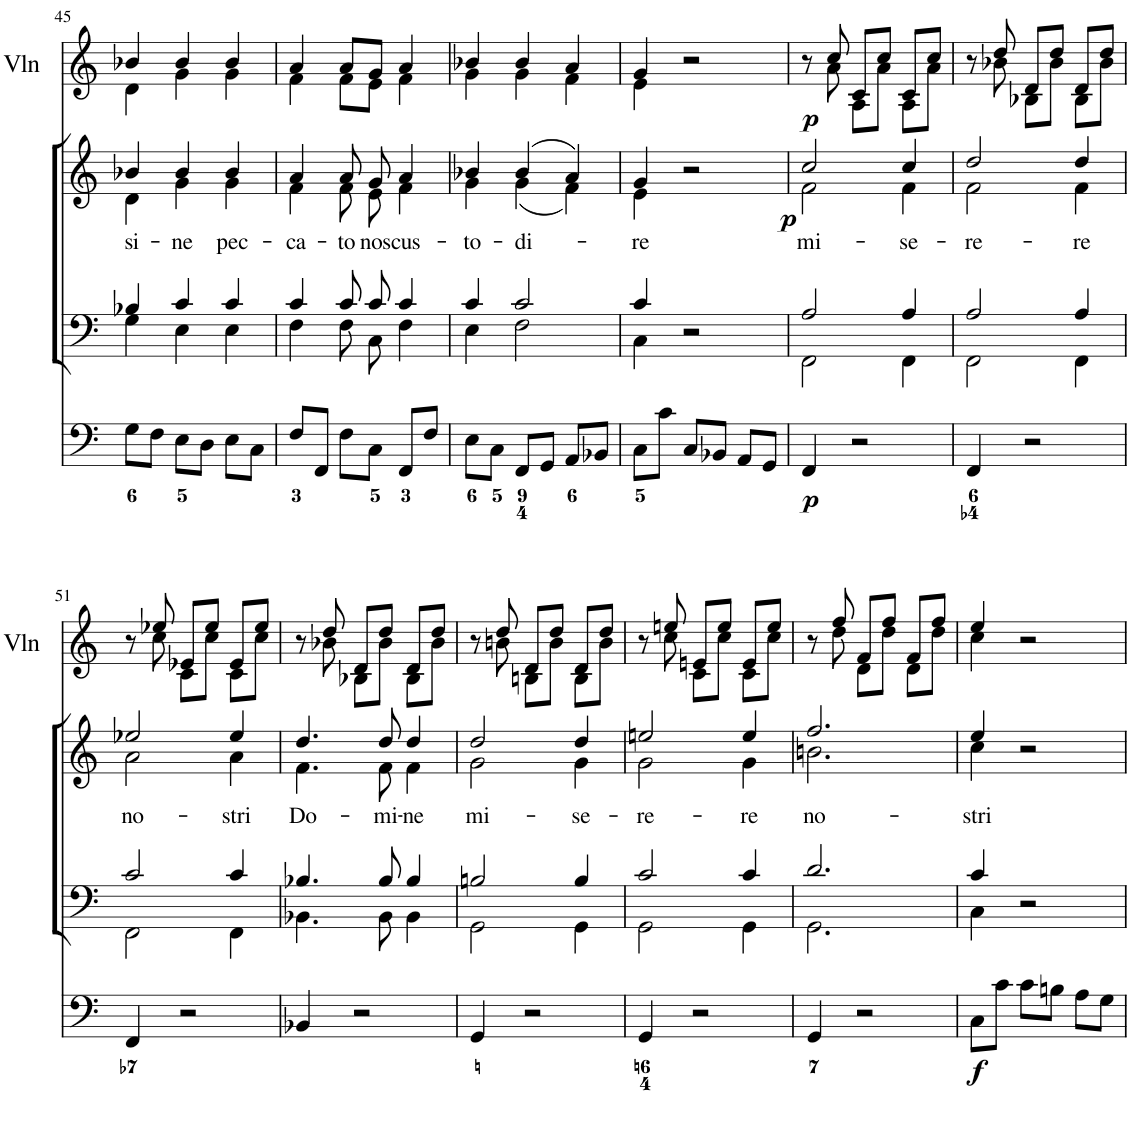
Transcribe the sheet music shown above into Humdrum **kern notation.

**kern	**dynam	**kern	**kern	**text	**dynam	**kern	**dynam
*part4	*part4	*part3	*part2	*part2	*part2	*part1	*part1
*staff4	*staff4	*staff3	*staff2	*staff2	*staff2	*staff1	*staff1
*I"Organo	*	*I"Voice	*I"Voice	*	*	*I"2 Violini	*
*	*	*	*	*	*	*I'Vln	*
!!LO:PB:g=z
*clefF4	*	*clefF4	*clefG2	*	*	*clefG2	*
*k[]	*	*k[]	*k[]	*	*	*k[]	*
*M3/4	*	*M3/4	*M3/4	*	*	*M3/4	*
=45	=45	=45	=45	=45	=45	=45	=45
*	*	*^	*^	*	*	*	*
!	!	!	!	!	!	!LO:LY:b	!	!	!
*	*	*	*	*	*	*	*	*^	*
8G\L	.	4B-X/	4G\	4b-X/	4d\	si-	.	4b-X/	4d\	.
8F\J	.	.	.	.	.	.	.	.	.	.
!	!	!	!	!	!	!LO:LY:b	!	!	!	!
8E\L	.	4c/	4E\	4b-/	4g\	-ne	.	4b-/	4g\	.
8D\J	.	.	.	.	.	.	.	.	.	.
!	!	!	!	!	!	!LO:LY:b	!	!	!	!
8E\L	.	4c/	4E\	4b-/	4g\	pec-	.	4b-/	4g\	.
8C\J	.	.	.	.	.	.	.	.	.	.
=46	=46	=46	=46	=46	=46	=46	=46	=46	=46	=46
!	!	!	!	!	!	!LO:LY:b	!	!	!	!
8F/L	.	4c/	4F\	4a/	4f\	-ca-	.	4a/	4f\	.
8FF/J	.	.	.	.	.	.	.	.	.	.
!	!	!	!	!	!	!LO:LY:b	!	!	!	!
8F\L	.	8c/L	8F\L	8a/L	8f\L	-to	.	8a/L	8f\L	.
!	!	!	!	!	!	!LO:LY:b	!	!	!	!
8C\J	.	8c/J	8C\J	8g/J	8e\J	nos	.	8g/J	8e\J	.
!	!	!	!	!	!	!LO:LY:b	!	!	!	!
8FF/L	.	4c/	4F\	4a/	4f\	cus-	.	4a/	4f\	.
8F/J	.	.	.	.	.	.	.	.	.	.
=47	=47	=47	=47	=47	=47	=47	=47	=47	=47	=47
!	!	!	!	!	!	!LO:LY:b	!	!	!	!
8E\L	.	4c/	4E\	4b-X/	4g\	-to-	.	4b-X/	4g\	.
8C\J	.	.	.	.	.	.	.	.	.	.
!	!	!	!	!	!	!LO:LY:b	!	!	!	!
8FF/L	.	2c/	2F\	(4b-/	(4g\	-di-	.	4b-/	4g\	.
8GG/J	.	.	.	.	.	.	.	.	.	.
8AA/L	.	.	.	4a/)	4f\)	.	.	4a/	4f\	.
8BB-X/J	.	.	.	.	.	.	.	.	.	.
=48	=48	=48	=48	=48	=48	=48	=48	=48	=48	=48
!	!	!	!	!	!	!LO:LY:b	!	!	!	!
8C\L	.	4c/	4C\	4g/	4e\	-re	.	4g/	4e\	.
8c\J	.	.	.	.	.	.	.	.	.	.
8C/L	.	2r	2ryy	2r	2ryy	.	.	2r	2ryy	.
8BB-X/J	.	.	.	.	.	.	.	.	.	.
8AA/L	.	.	.	.	.	.	.	.	.	.
8GG/J	.	.	.	.	.	.	.	.	.	.
=49	=49	=49	=49	=49	=49	=49	=49	=49	=49	=49
!	!LO:DY:b	!	!	!	!	!LO:LY:b	!LO:DY:b	!	!	!LO:DY:b
4FF/	p	2A/	2FF\	2cc/	2f\	mi-	p	8r	8ryy	p
.	.	.	.	.	.	.	.	8cc/	8a\	.
2r	.	.	.	.	.	.	.	8c/L	8A\L	.
.	.	.	.	.	.	.	.	8cc/J	8a\J	.
!	!	!	!	!	!	!LO:LY:b	!	!	!	!
.	.	4A/	4FF\	4cc/	4f\	-se-	.	8c/L	8A\L	.
.	.	.	.	.	.	.	.	8cc/J	8a\J	.
=50	=50	=50	=50	=50	=50	=50	=50	=50	=50	=50
!	!	!	!	!	!	!LO:LY:b	!	!	!	!
4FF/	.	2A/	2FF\	2dd/	2f\	-re-	.	8r	8ryy	.
.	.	.	.	.	.	.	.	8dd/	8b-X\	.
2r	.	.	.	.	.	.	.	8d/L	8B-X\L	.
.	.	.	.	.	.	.	.	8dd/J	8b-\J	.
!	!	!	!	!	!	!LO:LY:b	!	!	!	!
.	.	4A/	4FF\	4dd/	4f\	-re	.	8d/L	8B-\L	.
.	.	.	.	.	.	.	.	8dd/J	8b-\J	.
!!LO:LB:g=z	!!
=51	=51	=51	=51	=51	=51	=51	=51	=51	=51	=51
!	!	!	!	!	!	!LO:LY:b	!	!	!	!
4FF/	.	2c/	2FF\	2ee-X/	2a\	no-	.	8r	8ryy	.
.	.	.	.	.	.	.	.	8ee-X/	8cc\	.
2r	.	.	.	.	.	.	.	8e-X/L	8c\L	.
.	.	.	.	.	.	.	.	8ee-/J	8cc\J	.
!	!	!	!	!	!	!LO:LY:b	!	!	!	!
.	.	4c/	4FF\	4ee-/	4a\	-stri	.	8e-/L	8c\L	.
.	.	.	.	.	.	.	.	8ee-/J	8cc\J	.
=52	=52	=52	=52	=52	=52	=52	=52	=52	=52	=52
!	!	!	!	!	!	!LO:LY:b	!	!	!	!
4BB-X/	.	4.B-X/	4.BB-X\	4.dd/	4.f\	Do-	.	8r	8ryy	.
.	.	.	.	.	.	.	.	8dd/	8b-X\	.
2r	.	.	.	.	.	.	.	8d/L	8B-X\L	.
!	!	!	!	!	!	!LO:LY:b	!	!	!	!
.	.	8B-/	8BB-\	8dd/	8f\	-mi-	.	8dd/J	8b-\J	.
!	!	!	!	!	!	!LO:LY:b	!	!	!	!
.	.	4B-/	4BB-\	4dd/	4f\	-ne	.	8d/L	8B-\L	.
.	.	.	.	.	.	.	.	8dd/J	8b-\J	.
=53	=53	=53	=53	=53	=53	=53	=53	=53	=53	=53
!	!	!	!	!	!	!LO:LY:b	!	!	!	!
4GG/	.	2Bn/	2GG\	2dd/	2g\	mi-	.	8r	8ryy	.
.	.	.	.	.	.	.	.	8dd/	8bn\	.
2r	.	.	.	.	.	.	.	8d/L	8Bn\L	.
.	.	.	.	.	.	.	.	8dd/J	8b\J	.
!	!	!	!	!	!	!LO:LY:b	!	!	!	!
.	.	4B/	4GG\	4dd/	4g\	-se-	.	8d/L	8B\L	.
.	.	.	.	.	.	.	.	8dd/J	8b\J	.
=54	=54	=54	=54	=54	=54	=54	=54	=54	=54	=54
!	!	!	!	!	!	!LO:LY:b	!	!	!	!
4GG/	.	2c/	2GG\	2een/	2g\	-re-	.	8r	8ryy	.
.	.	.	.	.	.	.	.	8een/	8cc\	.
2r	.	.	.	.	.	.	.	8en/L	8c\L	.
.	.	.	.	.	.	.	.	8ee/J	8cc\J	.
!	!	!	!	!	!	!LO:LY:b	!	!	!	!
.	.	4c/	4GG\	4ee/	4g\	-re	.	8e/L	8c\L	.
.	.	.	.	.	.	.	.	8ee/J	8cc\J	.
=55	=55	=55	=55	=55	=55	=55	=55	=55	=55	=55
!	!	!	!	!	!	!LO:LY:b	!	!	!	!
4GG/	.	2.d/	2.GG\	2.ff/	2.bn\	no-	.	8r	8ryy	.
.	.	.	.	.	.	.	.	8ff/	8dd\	.
2r	.	.	.	.	.	.	.	8f/L	8d\L	.
.	.	.	.	.	.	.	.	8ff/J	8dd\J	.
.	.	.	.	.	.	.	.	8f/L	8d\L	.
.	.	.	.	.	.	.	.	8ff/J	8dd\J	.
=56	=56	=56	=56	=56	=56	=56	=56	=56	=56	=56
!	!LO:DY:b	!	!	!	!	!LO:LY:b	!	!	!	!
8C\L	f	4c/	4C\	4ee/	4cc\	-stri	.	4ee/	4cc\	.
8c\J	.	.	.	.	.	.	.	.	.	.
8c\L	.	2r	2ryy	2r	2ryy	.	.	2r	2ryy	.
8Bn\J	.	.	.	.	.	.	.	.	.	.
8A\L	.	.	.	.	.	.	.	.	.	.
8G\J	.	.	.	.	.	.	.	.	.	.
*	*	*v	*v	*	*	*	*	*v	*v	*
*	*	*	*v	*v	*	*	*	*
=	=	=	=	=	=	=	=
*-	*-	*-	*-	*-	*-	*-	*-
